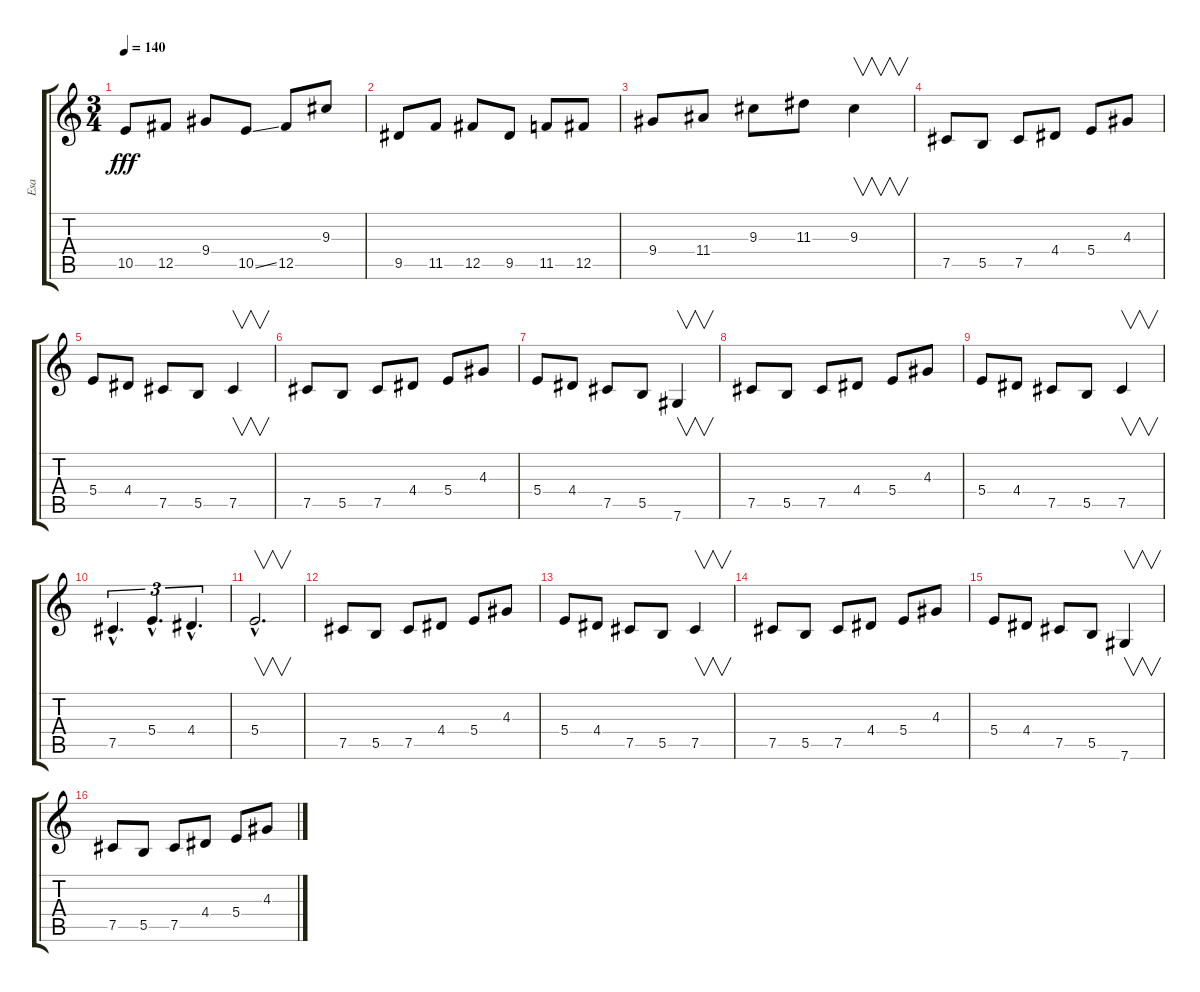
\track ("Esa" "Esa") {instrument overdrivenguitar}
\staff {score tabs}
\tuning (Db4 Ab3 E3 B2 Gb2 Db2) {hide}
\ts (3 4)
\tempo 140
\clef g2
\ks c
10.5.8{dy fff} 12.5.8 9.4.8 10.5{ss}.8 12.5.8 9.3.8 |
9.5.8 11.5.8 12.5.8 9.5.8 11.5.8 12.5.8 |
9.4.8 11.4.8 9.3.8 11.3.8 9.3.4{v} |
7.5.8 5.5.8 7.5.8 4.4.8 5.4.8 4.3.8 |
5.4.8 4.4.8 7.5.8 5.5.8 7.5.4{v} |
7.5.8 5.5.8 7.5.8 4.4.8 5.4.8 4.3.8 |
5.4.8 4.4.8 7.5.8 5.5.8 7.6.4{v} |
7.5.8 5.5.8 7.5.8 4.4.8 5.4.8 4.3.8 |
5.4.8 4.4.8 7.5.8 5.5.8 7.5.4{v} |
7.5{hac}.4{d tu (3 2)} 5.4{hac}.4{d tu (3 2)} 4.4{hac}.4{d tu (3 2)} |
5.4{hac}.2{v d} |
7.5.8 5.5.8 7.5.8 4.4.8 5.4.8 4.3.8 |
5.4.8 4.4.8 7.5.8 5.5.8 7.5.4{v} |
7.5.8 5.5.8 7.5.8 4.4.8 5.4.8 4.3.8 |
5.4.8 4.4.8 7.5.8 5.5.8 7.6.4{v} |
7.5.8 5.5.8 7.5.8 4.4.8 5.4.8 4.3.8
